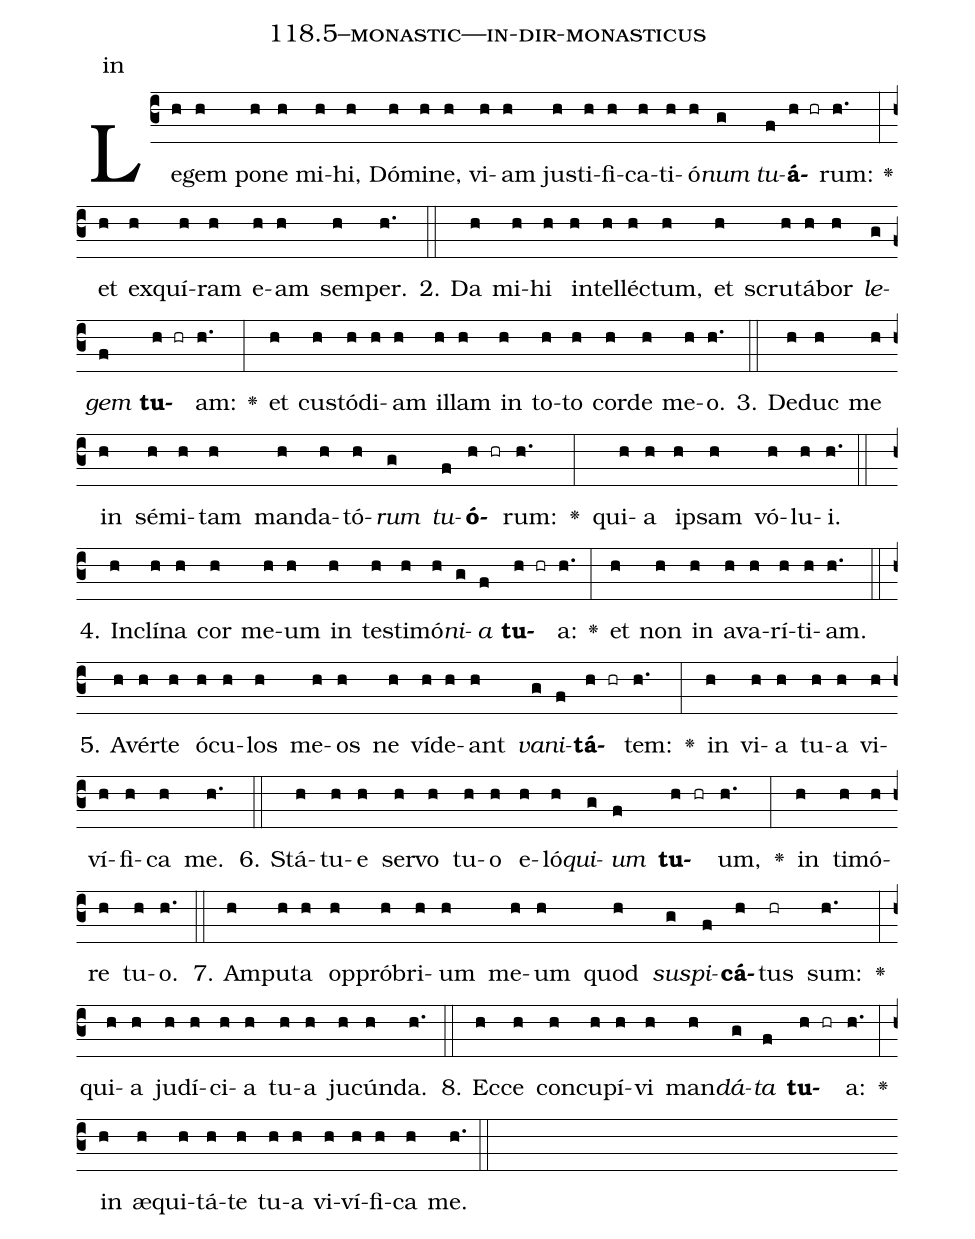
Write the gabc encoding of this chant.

name: 118.5--monastic---in-dir-monasticus;
annotation: in;
%%
(c3)Le(h)gem(h) po(h)ne(h) mi(h)hi,(h) Dó(h)mi(h)ne,(h) vi(h)am(h) jus(h)ti(h)fi(h)ca(h)ti(h)ó(h)<i>num</i>(g) <i>tu</i>(f)<b>á</b>(h hr)rum:(h.) <v>\greheightstar</v>(:) et(h) ex(h)quí(h)ram(h) e(h)am(h) sem(h)per.(h.) (::)
2. Da(h) mi(h)hi(h) in(h)tel(h)léc(h)tum,(h) et(h) scru(h)tá(h)bor(h) <i>le</i>(g)<i>gem</i>(f) <b>tu</b>(h hr)am:(h.) <v>\greheightstar</v>(:) et(h) cus(h)tó(h)di(h)am(h) il(h)lam(h) in(h) to(h)to(h) cor(h)de(h) me(h)o.(h.) (::)
3. De(h)duc(h) me(h) in(h) sé(h)mi(h)tam(h) man(h)da(h)tó(h)<i>rum</i>(g) <i>tu</i>(f)<b>ó</b>(h hr)rum:(h.) <v>\greheightstar</v>(:) qui(h)a(h) ip(h)sam(h) vó(h)lu(h)i.(h.) (::)
4. In(h)clí(h)na(h) cor(h) me(h)um(h) in(h) tes(h)ti(h)mó(h)<i>ni</i>(g)<i>a</i>(f) <b>tu</b>(h hr)a:(h.) <v>\greheightstar</v>(:) et(h) non(h) in(h) a(h)va(h)rí(h)ti(h)am.(h.) (::)
5. A(h)vér(h)te(h) ó(h)cu(h)los(h) me(h)os(h) ne(h) ví(h)de(h)ant(h) <i>va</i>(g)<i>ni</i>(f)<b>tá</b>(h hr)tem:(h.) <v>\greheightstar</v>(:) in(h) vi(h)a(h) tu(h)a(h) vi(h)ví(h)fi(h)ca(h) me.(h.) (::)
6. Stá(h)tu(h)e(h) ser(h)vo(h) tu(h)o(h) e(h)ló(h)<i>qui</i>(g)<i>um</i>(f) <b>tu</b>(h hr)um,(h.) <v>\greheightstar</v>(:) in(h) ti(h)mó(h)re(h) tu(h)o.(h.) (::)
7. Am(h)pu(h)ta(h) op(h)pró(h)bri(h)um(h) me(h)um(h) quod(h) <i>su</i>(g)<i>spi</i>(f)<b>cá</b>(h)tus(hr) sum:(h.) <v>\greheightstar</v>(:) qui(h)a(h) ju(h)dí(h)ci(h)a(h) tu(h)a(h) ju(h)cún(h)da.(h.) (::)
8. Ec(h)ce(h) con(h)cu(h)pí(h)vi(h) man(h)<i>dá</i>(g)<i>ta</i>(f) <b>tu</b>(h hr)a:(h.) <v>\greheightstar</v>(:) in(h) æ(h)qui(h)tá(h)te(h) tu(h)a(h) vi(h)ví(h)fi(h)ca(h) me.(h.) (::)
